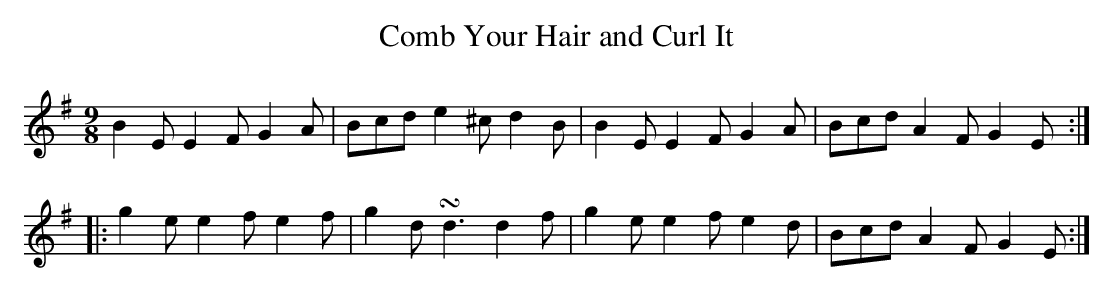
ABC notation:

X:1
U: ~ = !turn!
T:Comb Your Hair and Curl It
L:1/8
M:9/8
K:EAeol
B2 E E2 F G2 A | Bcd e2 ^c d2 B | B2 E E2 F G2 A | Bcd A2 F G2 E ::
g2 e e2 f e2 f | g2 d ~d3 d2 f | g2 e e2 f e2 d | Bcd A2 F G2 E :|]
